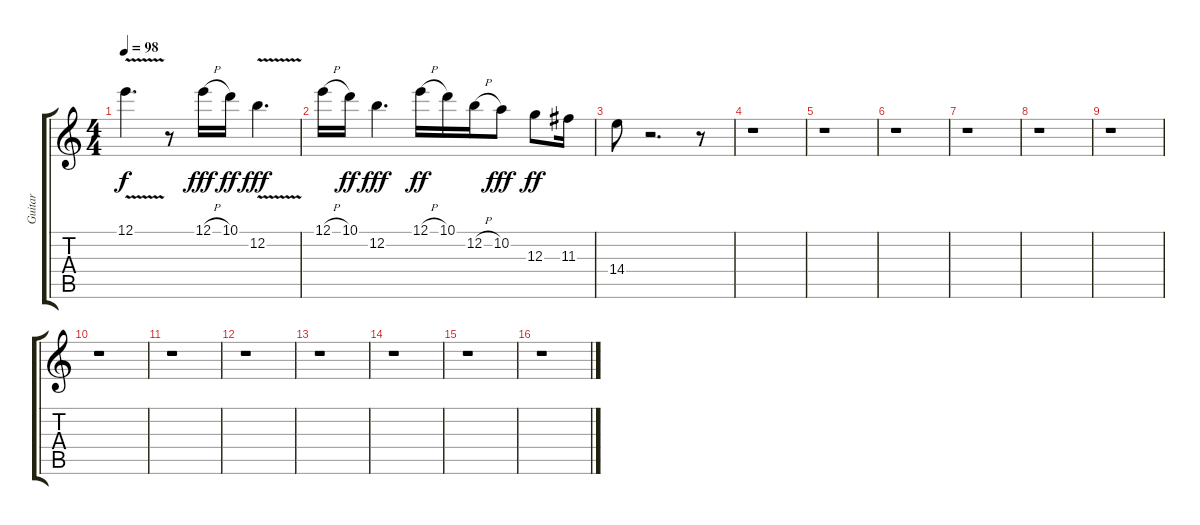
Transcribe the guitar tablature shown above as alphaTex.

\track ("Guitar" "Guitar") {instrument distortionguitar}
\staff {score tabs}
\tuning (E4 B3 G3 D3 A2 E2) {hide}
\ts (4 4)
\tempo 98
\clef g2
\ks c
12.1{v}.4{d dy f balance 16} r.8 12.1{h}.16{dy fff balance 0} 10.1.16{dy ff} 12.2{v}.4{d dy fff} |
12.1{h}.16{balance 16} 10.1.16{dy ff} 12.2.4{d dy fff} 12.1{h}.16{dy ff balance 0} 10.1.16 12.2{h}.16 10.2.8{dy fff} 12.3.8{dy ff} 11.3.16{balance 9} |
14.4.8 r.2{d} r.8 |
r.1 |
r.1 |
r.1 |
r.1 |
r.1 |
r.1 |
r.1 |
r.1 |
r.1 |
r.1 |
r.1 |
r.1 |
r.1
